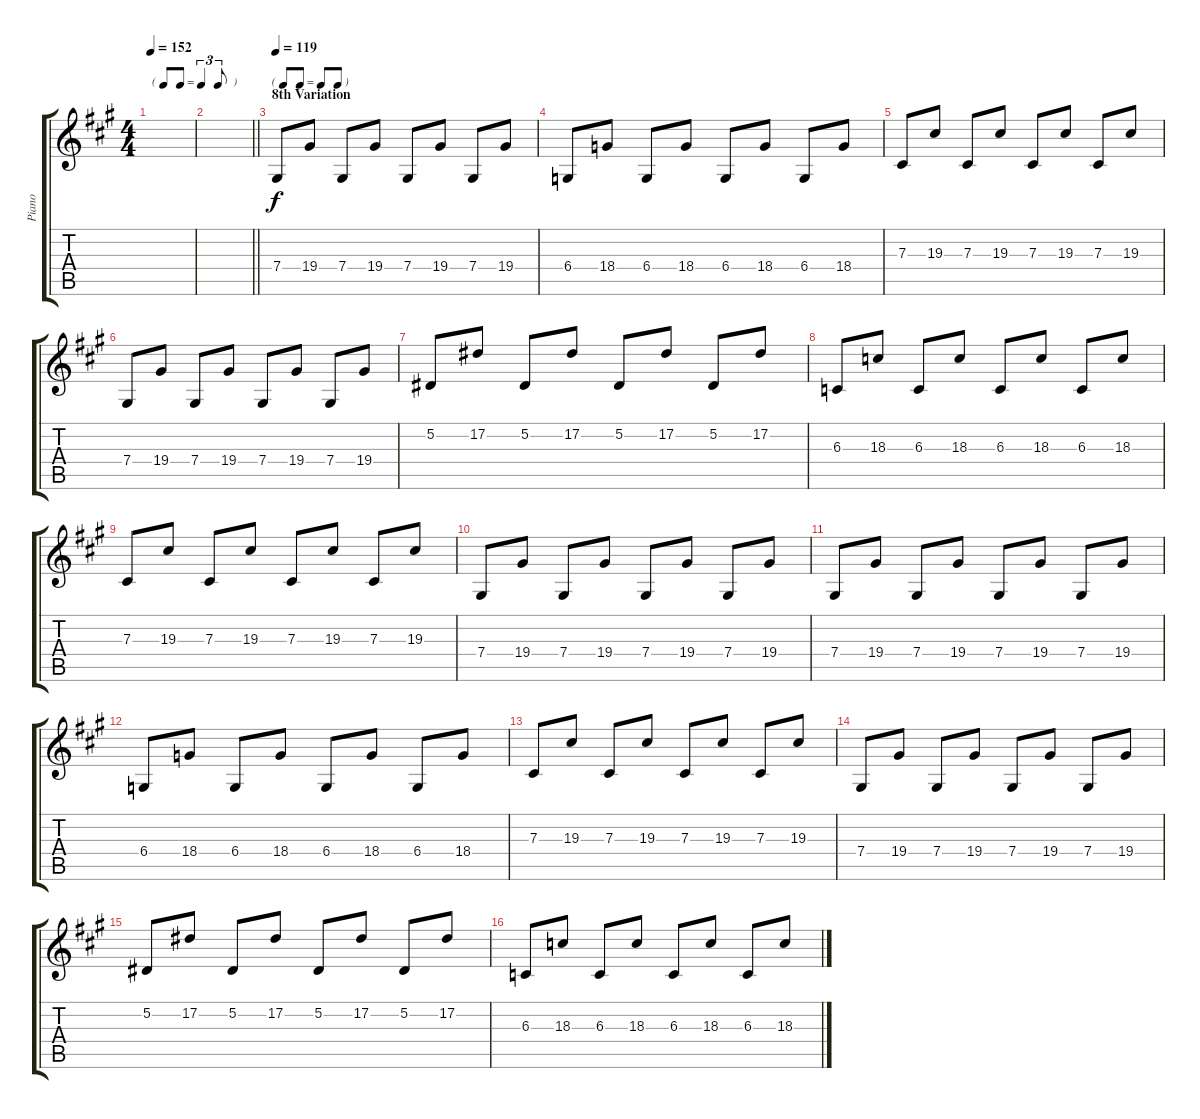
\track ("Piano" "Piano") {instrument acousticgrandpiano bank 1}
\staff {score tabs}
\tuning (Eb4 Bb3 Gb3 Db3 Ab2 Eb2) {hide}
\ts (4 4)
\tf triplet8th
\tempo 152
\clef g2
\ks a
|
\barLineRight lightlight
|
\tf none
\section ("" "8th Variation")
\tempo 119
7.4.8{instrument lead2sawtooth} 19.4.8 7.4.8 19.4.8 7.4.8 19.4.8 7.4.8 19.4.8 |
6.4.8 18.4.8 6.4.8 18.4.8 6.4.8 18.4.8 6.4.8 18.4.8 |
7.3.8 19.3.8 7.3.8 19.3.8 7.3.8 19.3.8 7.3.8 19.3.8 |
7.4.8 19.4.8 7.4.8 19.4.8 7.4.8 19.4.8 7.4.8 19.4.8 |
5.2.8 17.2.8 5.2.8 17.2.8 5.2.8 17.2.8 5.2.8 17.2.8 |
6.3.8 18.3.8 6.3.8 18.3.8 6.3.8 18.3.8 6.3.8 18.3.8 |
7.3.8 19.3.8 7.3.8 19.3.8 7.3.8 19.3.8 7.3.8 19.3.8 |
7.4.8 19.4.8 7.4.8 19.4.8 7.4.8 19.4.8 7.4.8 19.4.8 |
7.4.8{instrument lead2sawtooth} 19.4.8 7.4.8 19.4.8 7.4.8 19.4.8 7.4.8 19.4.8 |
6.4.8 18.4.8 6.4.8 18.4.8 6.4.8 18.4.8 6.4.8 18.4.8 |
7.3.8 19.3.8 7.3.8 19.3.8 7.3.8 19.3.8 7.3.8 19.3.8 |
7.4.8 19.4.8 7.4.8 19.4.8 7.4.8 19.4.8 7.4.8 19.4.8 |
5.2.8 17.2.8 5.2.8 17.2.8 5.2.8 17.2.8 5.2.8 17.2.8 |
6.3.8 18.3.8 6.3.8 18.3.8 6.3.8 18.3.8 6.3.8 18.3.8
